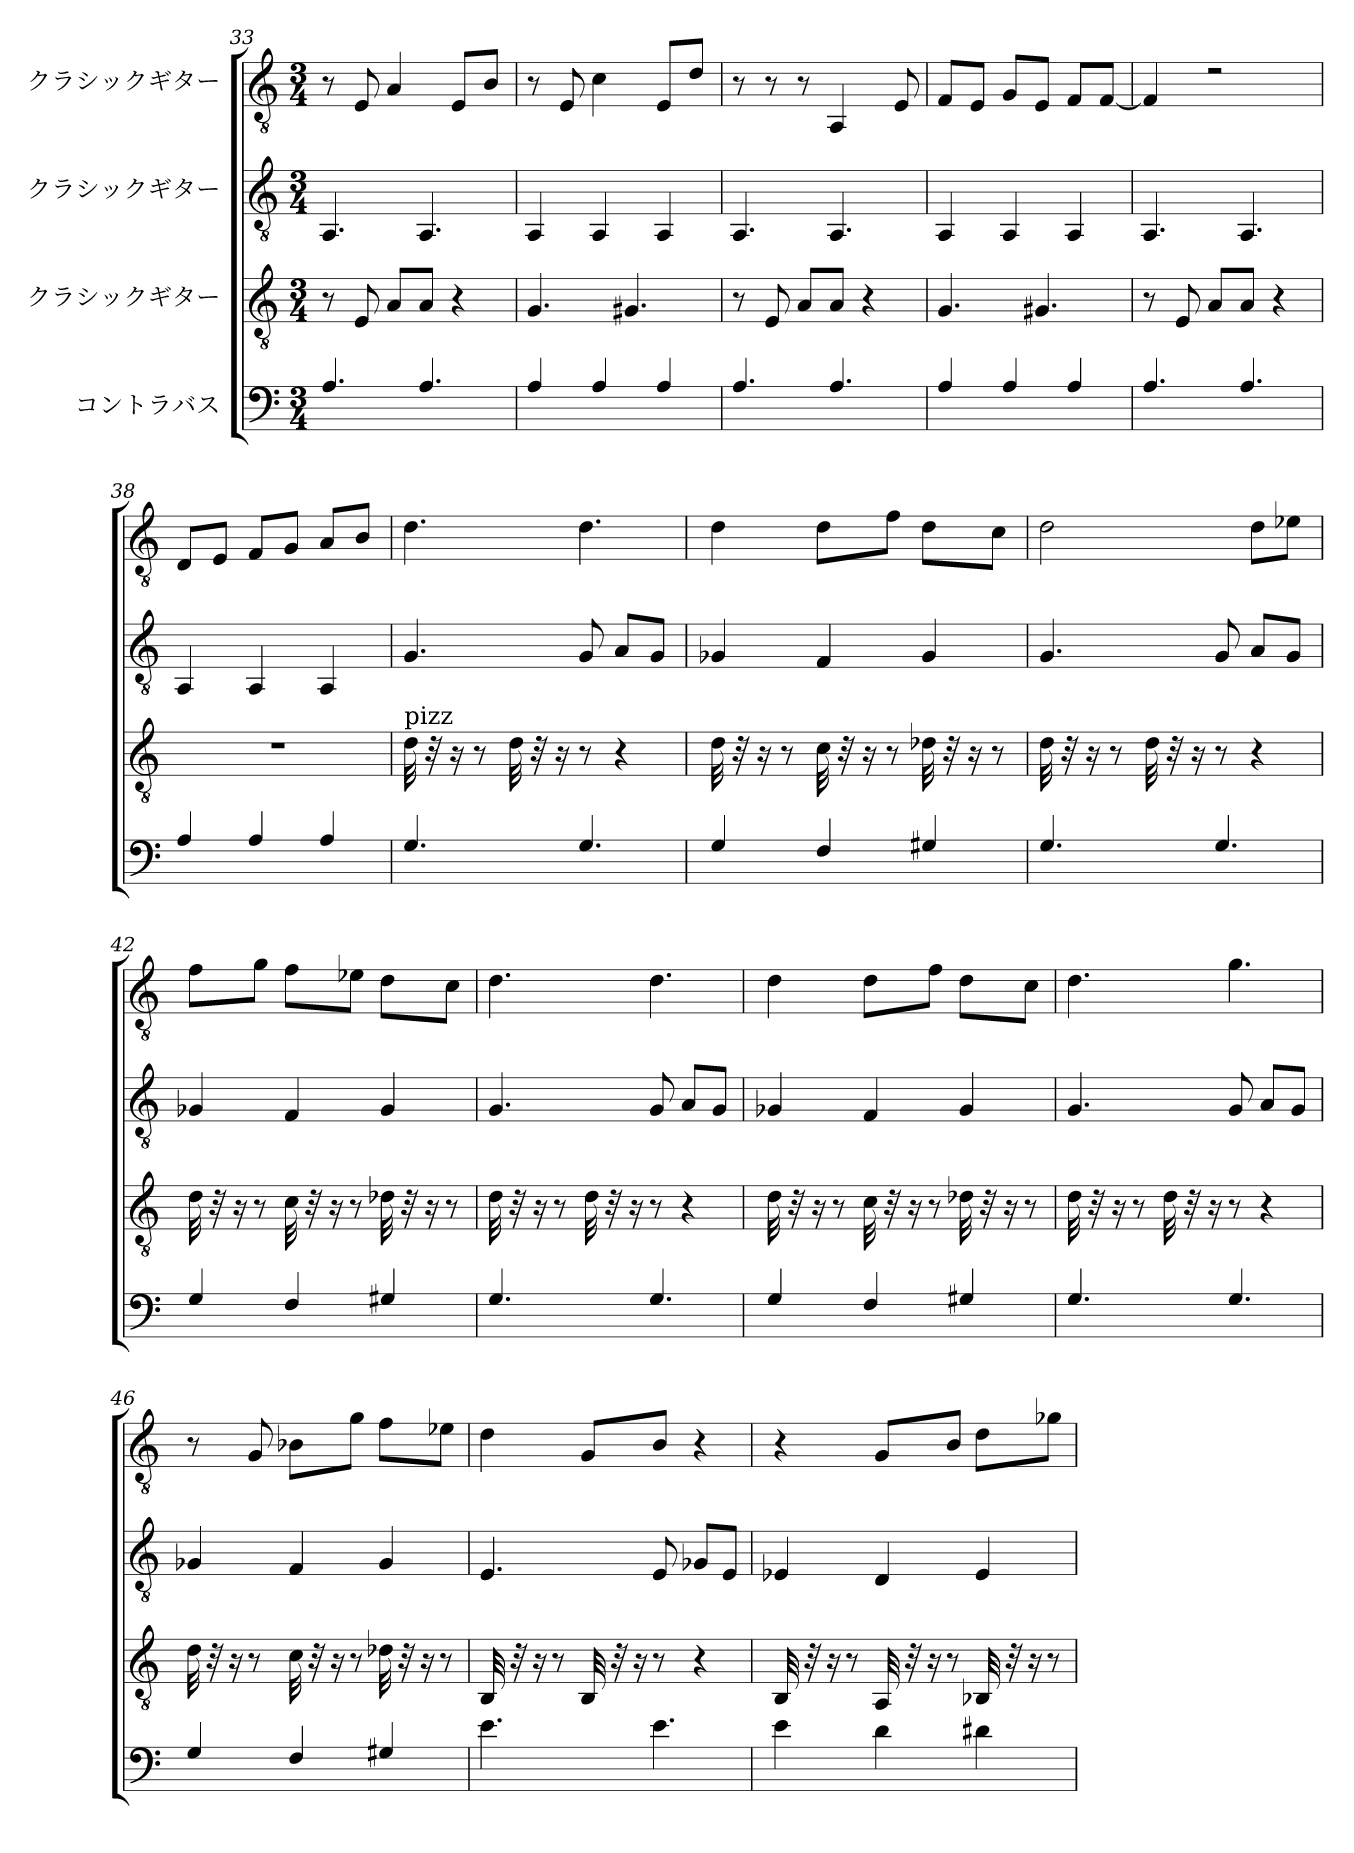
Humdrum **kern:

**kern	**kern	**kern	**kern
*part4	*part3	*part2	*part1
*staff4	*staff3	*staff2	*staff1
*I"コントラバス	*I"クラシックギター	*I"クラシックギター	*I"クラシックギター
*clefF4	*clefGv2	*clefGv2	*clefGv2
*ITrd7c12	*	*	*
*k[]	*k[]	*k[]	*k[]
*M3/4	*M3/4	*M3/4	*M3/4
=33	=33	=33	=33
4.AA/	8r	4.AA/	8r
.	8E/	.	8E/
.	8A/L	.	4A/
4.AA/	8A/J	4.AA/	.
.	4r	.	8E/L
.	.	.	8B/J
!!LO:LB:g=z
=34	=34	=34	=34
4AA/	4.G/	4AA/	8r
.	.	.	8E/
4AA/	.	4AA/	4c\
.	4.G#X/	.	.
4AA/	.	4AA/	8E/L
.	.	.	8d/J
=35	=35	=35	=35
4.AA/	8r	4.AA/	8r
.	8E/	.	8r
.	8A/L	.	8r
4.AA/	8A/J	4.AA/	4AA/
.	4r	.	.
.	.	.	8E/
=36	=36	=36	=36
4AA/	4.G/	4AA/	8F/L
.	.	.	8E/J
4AA/	.	4AA/	8G/L
.	4.G#X/	.	8E/J
4AA/	.	4AA/	8F/L
.	.	.	[8F/J
=37	=37	=37	=37
4.AA/	8r	4.AA/	4F/]
.	8E/	.	.
.	8A/L	.	2rd
4.AA/	8A/J	4.AA/	.
.	4r	.	.
=38	=38	=38	=38
4AA/	2.r	4AA/	8D/L
.	.	.	8E/J
4AA/	.	4AA/	8F/L
.	.	.	8G/J
4AA/	.	4AA/	8A/L
.	.	.	8B/J
=39	=39	=39	=39
!	!LO:TX:a:t=pizz	!	!
4.GG/	32d\	4.G/	4.d\
.	32r	.	.
.	16r	.	.
.	8r	.	.
.	32d\	.	.
.	32r	.	.
.	16r	.	.
4.GG/	8r	8G/	4.d\
.	4r	8A/L	.
.	.	8G/J	.
!!LO:LB:g=z
=40	=40	=40	=40
4GG/	32d\	4G-X/	4d\
.	32r	.	.
.	16r	.	.
.	8r	.	.
4FF/	32c\	4F/	8d\L
.	32r	.	.
.	16r	.	.
.	8r	.	8f\J
4GG#X/	32d-X\	4G-/	8d\L
.	32r	.	.
.	16r	.	.
.	8r	.	8c\J
=41	=41	=41	=41
4.GG/	32d\	4.G/	2di\
.	32r	.	.
.	16r	.	.
.	8r	.	.
.	32d\	.	.
.	32r	.	.
.	16r	.	.
4.GG/	8r	8G/	.
.	4r	8A/L	8d\L
.	.	8G/J	8e-X\J
=42	=42	=42	=42
4GG/	32d\	4G-X/	8f\L
.	32r	.	.
.	16r	.	.
.	8r	.	8g\J
4FF/	32c\	4F/	8f\L
.	32r	.	.
.	16r	.	.
.	8r	.	8e-X\J
4GG#X/	32d-X\	4G-/	8d\L
.	32r	.	.
.	16r	.	.
.	8r	.	8c\J
!!LO:PB:g=z
=43	=43	=43	=43
4.GG/	32d\	4.G/	4.d\
.	32r	.	.
.	16r	.	.
.	8r	.	.
.	32d\	.	.
.	32r	.	.
.	16r	.	.
4.GG/	8r	8G/	4.d\
.	4r	8A/L	.
.	.	8G/J	.
=44	=44	=44	=44
4GG/	32d\	4G-X/	4d\
.	32r	.	.
.	16r	.	.
.	8r	.	.
4FF/	32c\	4F/	8d\L
.	32r	.	.
.	16r	.	.
.	8r	.	8f\J
4GG#X/	32d-X\	4G-/	8d\L
.	32r	.	.
.	16r	.	.
.	8r	.	8c\J
=45	=45	=45	=45
4.GG/	32d\	4.G/	4.di\
.	32r	.	.
.	16r	.	.
.	8r	.	.
.	32d\	.	.
.	32r	.	.
.	16r	.	.
4.GG/	8r	8G/	4.gi\
.	4r	8A/L	.
.	.	8G/J	.
!!LO:LB:g=z
=46	=46	=46	=46
4GG/	32d\	4G-X/	8r
.	32r	.	.
.	16r	.	.
.	8r	.	8G/
4FF/	32c\	4F/	8B-X\L
.	32r	.	.
.	16r	.	.
.	8r	.	8g\J
4GG#X/	32d-X\	4G-/	8f\L
.	32r	.	.
.	16r	.	.
.	8r	.	8e-X\J
=47	=47	=47	=47
4.E\	32BB/	4.E/	4d\
.	32r	.	.
.	16r	.	.
.	8r	.	.
.	32BB/	.	8G/L
.	32r	.	.
.	16r	.	.
4.E\	8r	8E/	8B/J
.	4r	8G-X/L	4r
.	.	8E/J	.
=48	=48	=48	=48
4E\	32BB/	4E-X/	4r
.	32r	.	.
.	16r	.	.
.	8r	.	.
4D\	32AA/	4D/	8G/L
.	32r	.	.
.	16r	.	.
.	8r	.	8B/J
4D#X\	32BB-X/	4E-/	8d\L
.	32r	.	.
.	16r	.	.
.	8r	.	8g-X\J
=	=	=	=
*-	*-	*-	*-
